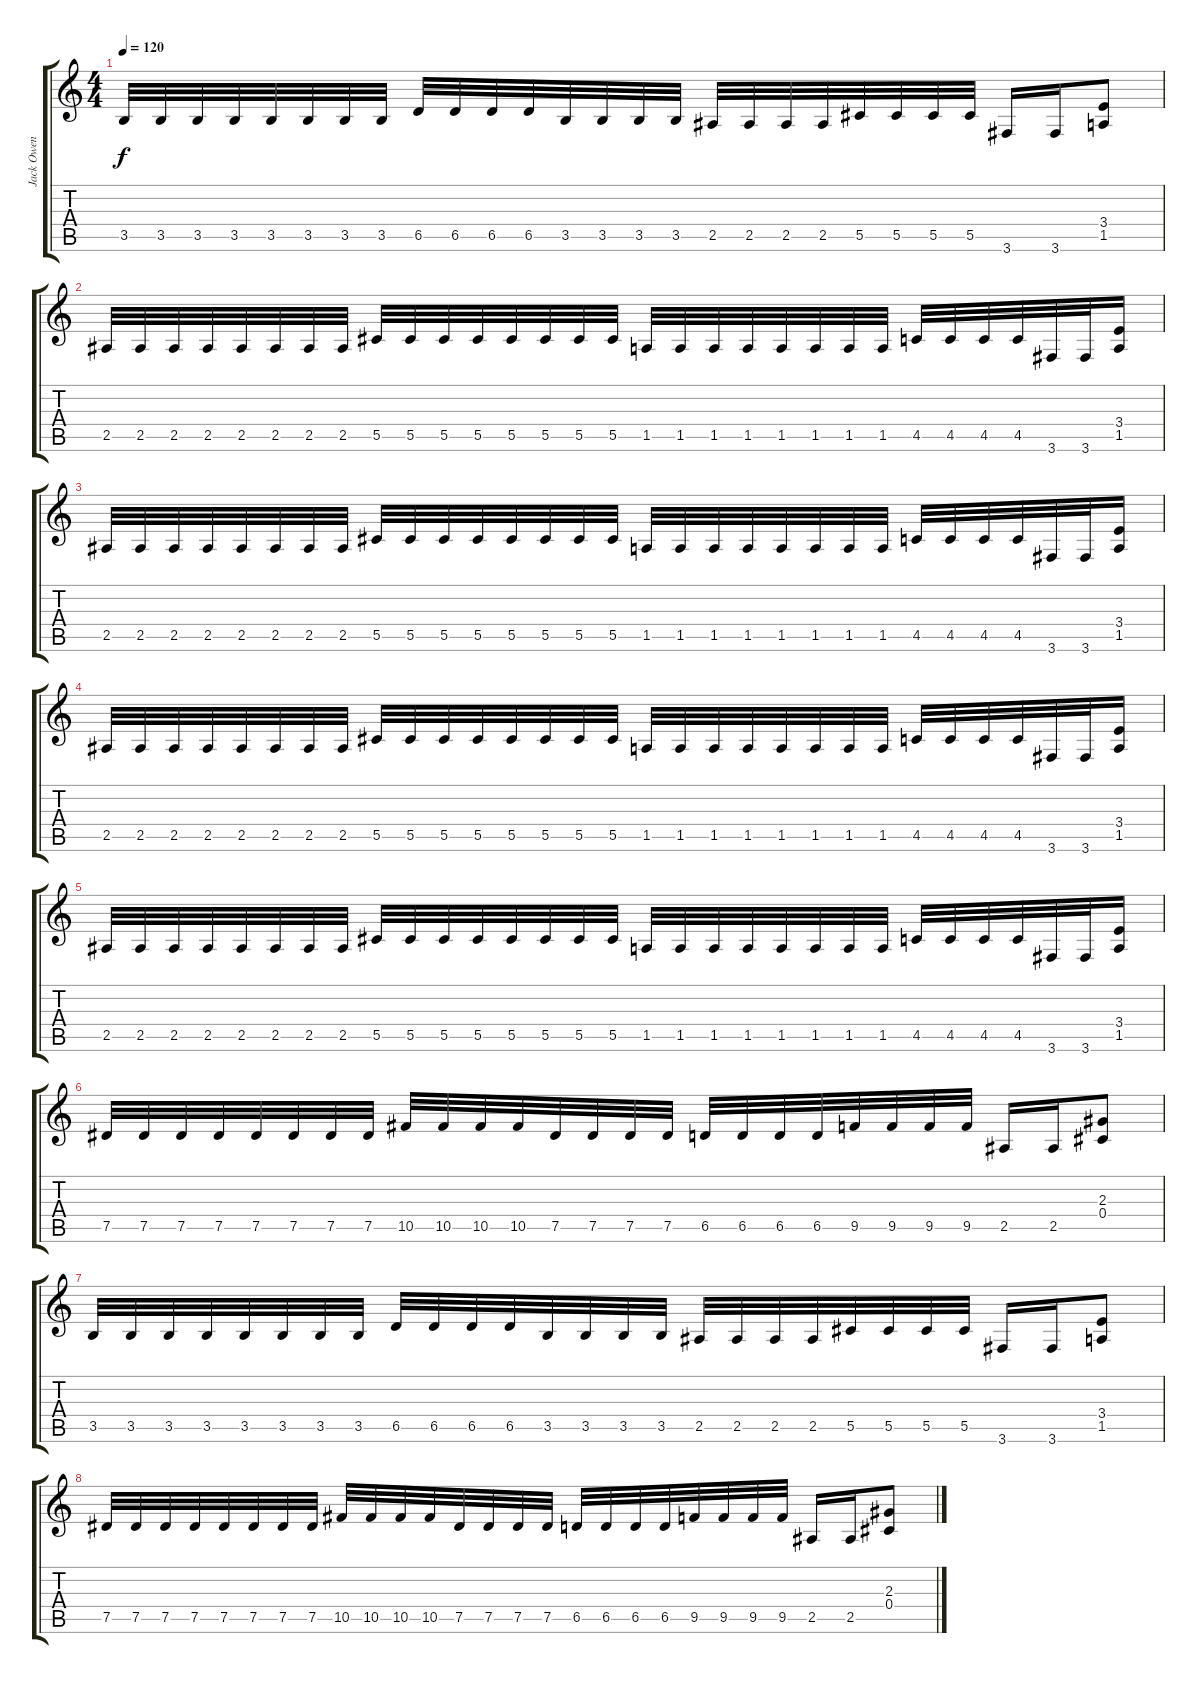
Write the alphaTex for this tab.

\track ("Jack Owen" "Jack Owen") {instrument distortionguitar}
\staff {score tabs}
\tuning (Eb4 Bb3 Gb3 Db3 Ab2 Eb2) {hide}
\ts (4 4)
\tempo 120
\clef g2
\ks c
3.5.32{dy f} 3.5.32 3.5.32 3.5.32 3.5.32 3.5.32 3.5.32 3.5.32 6.5.32 6.5.32 6.5.32 6.5.32 3.5.32 3.5.32 3.5.32 3.5.32 2.5.32 2.5.32 2.5.32 2.5.32 5.5.32 5.5.32 5.5.32 5.5.32 3.6.16 3.6.16 (3.4 1.5).8 |
2.5.32 2.5.32 2.5.32 2.5.32 2.5.32 2.5.32 2.5.32 2.5.32 5.5.32 5.5.32 5.5.32 5.5.32 5.5.32 5.5.32 5.5.32 5.5.32 1.5.32 1.5.32 1.5.32 1.5.32 1.5.32 1.5.32 1.5.32 1.5.32 4.5.32 4.5.32 4.5.32 4.5.32 3.6.32 3.6.32 (3.4 1.5).16 |
2.5.32 2.5.32 2.5.32 2.5.32 2.5.32 2.5.32 2.5.32 2.5.32 5.5.32 5.5.32 5.5.32 5.5.32 5.5.32 5.5.32 5.5.32 5.5.32 1.5.32 1.5.32 1.5.32 1.5.32 1.5.32 1.5.32 1.5.32 1.5.32 4.5.32 4.5.32 4.5.32 4.5.32 3.6.32 3.6.32 (3.4 1.5).16 |
2.5.32 2.5.32 2.5.32 2.5.32 2.5.32 2.5.32 2.5.32 2.5.32 5.5.32 5.5.32 5.5.32 5.5.32 5.5.32 5.5.32 5.5.32 5.5.32 1.5.32 1.5.32 1.5.32 1.5.32 1.5.32 1.5.32 1.5.32 1.5.32 4.5.32 4.5.32 4.5.32 4.5.32 3.6.32 3.6.32 (3.4 1.5).16 |
2.5.32 2.5.32 2.5.32 2.5.32 2.5.32 2.5.32 2.5.32 2.5.32 5.5.32 5.5.32 5.5.32 5.5.32 5.5.32 5.5.32 5.5.32 5.5.32 1.5.32 1.5.32 1.5.32 1.5.32 1.5.32 1.5.32 1.5.32 1.5.32 4.5.32 4.5.32 4.5.32 4.5.32 3.6.32 3.6.32 (3.4 1.5).16 |
7.5.32 7.5.32 7.5.32 7.5.32 7.5.32 7.5.32 7.5.32 7.5.32 10.5.32 10.5.32 10.5.32 10.5.32 7.5.32 7.5.32 7.5.32 7.5.32 6.5.32 6.5.32 6.5.32 6.5.32 9.5.32 9.5.32 9.5.32 9.5.32 2.5.16 2.5.16 (2.3 0.4).8 |
3.5.32 3.5.32 3.5.32 3.5.32 3.5.32 3.5.32 3.5.32 3.5.32 6.5.32 6.5.32 6.5.32 6.5.32 3.5.32 3.5.32 3.5.32 3.5.32 2.5.32 2.5.32 2.5.32 2.5.32 5.5.32 5.5.32 5.5.32 5.5.32 3.6.16 3.6.16 (3.4 1.5).8 |
7.5.32 7.5.32 7.5.32 7.5.32 7.5.32 7.5.32 7.5.32 7.5.32 10.5.32 10.5.32 10.5.32 10.5.32 7.5.32 7.5.32 7.5.32 7.5.32 6.5.32 6.5.32 6.5.32 6.5.32 9.5.32 9.5.32 9.5.32 9.5.32 2.5.16 2.5.16 (2.3 0.4).8
